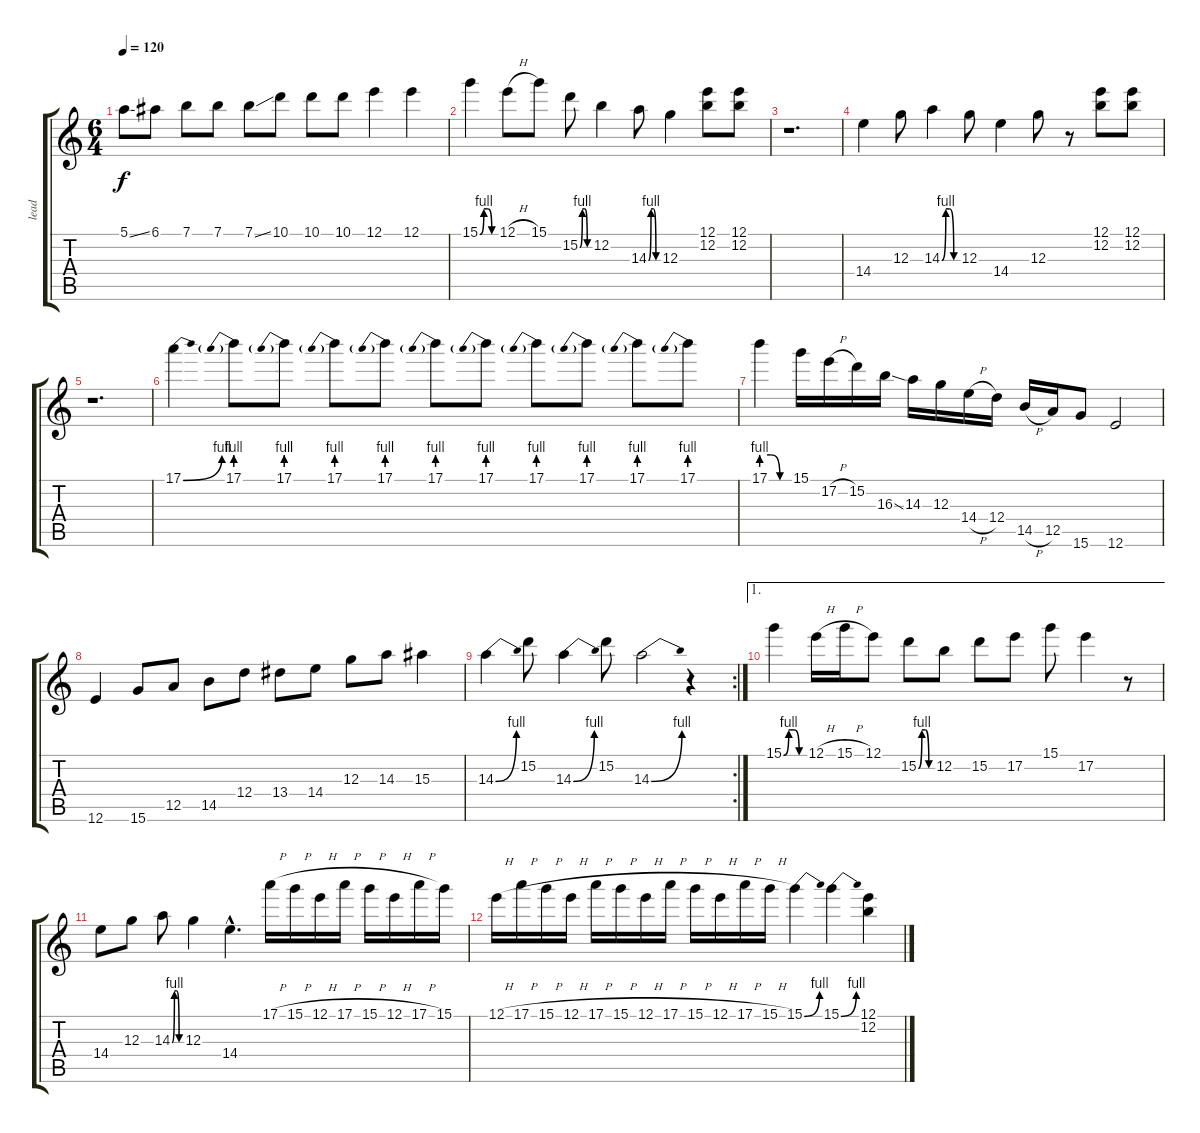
\track ("lead" "lead") {instrument overdrivenguitar}
\staff {score tabs}
\tuning (E4 B3 G3 D3 A2 E2) {hide}
\ts (6 4)
\tempo 120
\clef g2
\ks c
5.1{ss}.8{dy f} 6.1.8 7.1.8 7.1.8 7.1{ss}.8 10.1.8 10.1.8 10.1.8 12.1.4 12.1.4 |
15.1{be (custom 0 0 15 4 30 4 45 0 60 0)}.4 12.1{h}.8 15.1.8 15.2{be (custom 0 0 15 4 30 4 45 0 60 0)}.8 12.2.4 14.3{be (custom 0 0 15 4 30 4 45 0 60 0)}.8 12.3.4 (12.1 12.2).8 (12.1 12.2).8 |
r.1{d} |
14.4.4 12.3.8 14.3{be (custom 0 0 15 4 30 4 45 0 60 0)}.4 12.3.8 14.4.4 12.3.8 r.8 (12.1 12.2).8 (12.1 12.2).8 |
r.1{d} |
17.1{be (bend 0 0 60 4)}.4 17.1{be (prebend 0 4 60 4)}.8 17.1{be (prebend 0 4 60 4)}.8 17.1{be (prebend 0 4 60 4)}.8 17.1{be (prebend 0 4 60 4)}.8 17.1{be (prebend 0 4 60 4)}.8 17.1{be (prebend 0 4 60 4)}.8 17.1{be (prebend 0 4 60 4)}.8 17.1{be (prebend 0 4 60 4)}.8 17.1{be (prebend 0 4 60 4)}.8 17.1{be (prebend 0 4 60 4)}.8 |
17.1{be (custom 0 4 20 4 40 0 60 0)}.4 15.1.16 17.2{h}.16 15.2.16 16.3{ss}.16 14.3.16 12.3.16 14.4{h}.16 12.4.16 14.5{h}.16 12.5.16 15.6.8 12.6.2 |
12.6.4 15.6.8 12.5.8 14.5.8 12.4.8 13.4.8 14.4.8 12.3.8 14.3.8 15.3.4 |
\rc 2
14.3{be (bend 0 0 60 4)}.4 15.2.8 14.3{be (bend 0 0 60 4)}.4 15.2.8 14.3{be (bend 0 0 60 4)}.2 r.4 |
\ae 1
15.1{be (custom 0 0 15 4 30 4 45 0 60 0)}.4 12.1{h}.16 15.1{h}.16 12.1.8 15.2{be (custom 0 0 15 4 30 4 45 0 60 0)}.8 12.2.8 15.2.8 17.2.8 15.1.8 17.2.4 r.8 |
14.4.8 12.3.8 14.3{be (custom 0 0 15 4 30 4 45 0 60 0)}.8 12.3.4 14.4{hac}.4{d} 17.1{h}.16 15.1{h}.16 12.1{h}.16 17.1{h}.16 15.1{h}.16 12.1{h}.16 17.1{h}.16 15.1.16 |
12.1{h}.16 17.1{h}.16 15.1{h}.16 12.1{h}.16 17.1{h}.16 15.1{h}.16 12.1{h}.16 17.1{h}.16 15.1{h}.16 12.1{h}.16 17.1{h}.16 15.1{h}.16 15.1{be (bend 0 0 60 4)}.4 15.1{be (bend 0 0 60 4)}.4 (12.1 12.2).4
